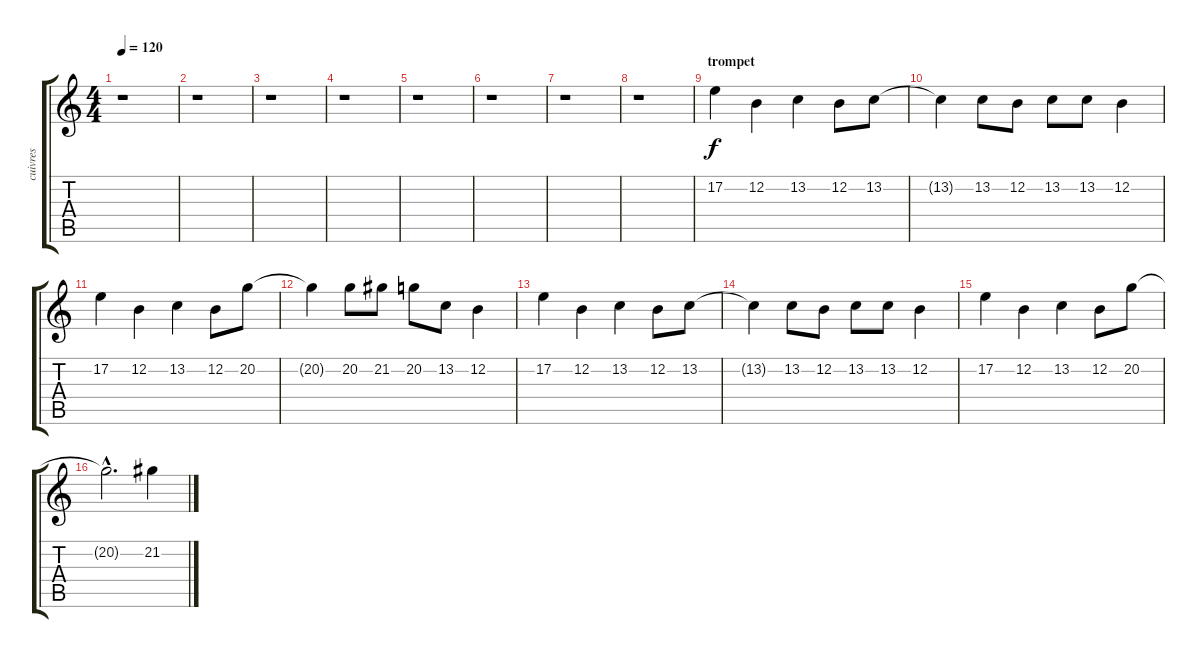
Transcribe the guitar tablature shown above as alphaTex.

\track ("cuivres" "cuivres") {instrument trumpet}
\staff {score tabs}
\tuning (E4 B3 G3 D3 A2 E2) {hide}
\ts (4 4)
\tempo 120
\clef g2
\ks c
r.1{dy f} |
r.1 |
r.1 |
r.1 |
r.1 |
r.1 |
r.1 |
r.1 |
\section ("" "trompet")
17.2.4 12.2.4 13.2.4 12.2.8 13.2.8 |
13.2{t}.4 13.2.8 12.2.8 13.2.8 13.2.8 12.2.4 |
17.2.4 12.2.4 13.2.4 12.2.8 20.2.8 |
20.2{t}.4 20.2.8 21.2.8 20.2.8 13.2.8 12.2.4 |
17.2.4 12.2.4 13.2.4 12.2.8 13.2.8 |
13.2{t}.4 13.2.8 12.2.8 13.2.8 13.2.8 12.2.4 |
17.2.4 12.2.4 13.2.4 12.2.8 20.2.8 |
20.2{hac t}.2{d} 21.2.4
